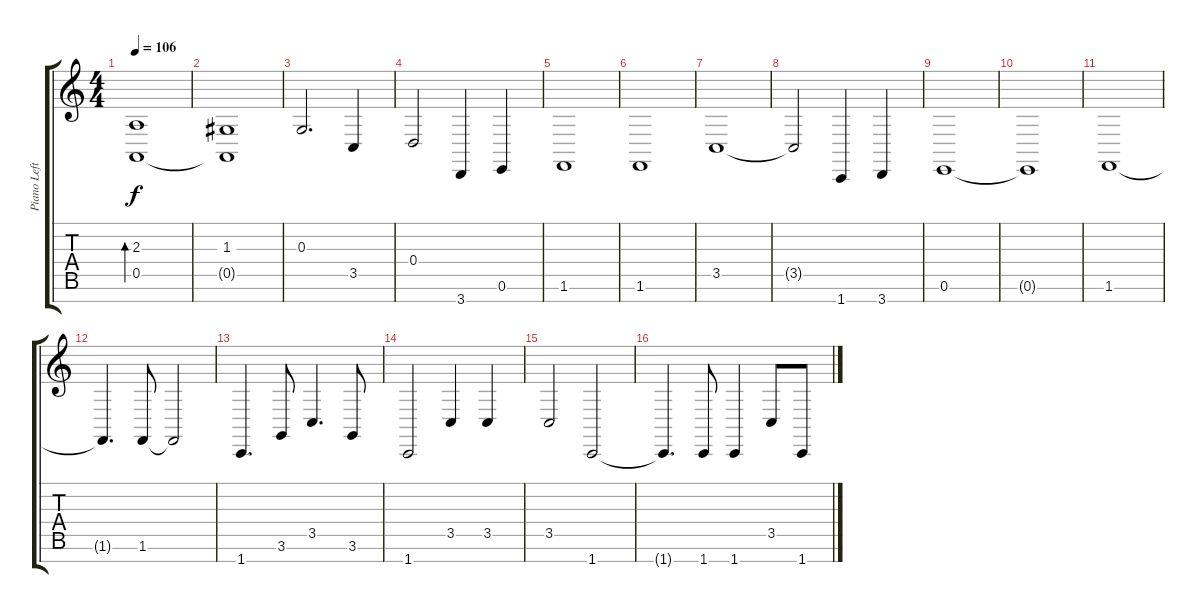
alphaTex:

\track ("Piano Left Hand" "Piano Left") {instrument brightacousticpiano}
\staff {score tabs}
\tuning (E4 B3 G3 D3 A2 E2 B1) {hide}
\ts (4 4)
\tempo 106
\clef g2
\ks c
(2.3 0.5).1{bd 120 dy f instrument brightacousticpiano} |
(1.3 0.5{t}).1 |
0.3.2{d} 3.5.4 |
0.4.2 3.7.4 0.6.4 |
1.6.1 |
1.6.1 |
3.5.1 |
3.5{t}.2 1.7.4 3.7.4 |
0.6.1 |
0.6{t}.1 |
1.6.1 |
1.6{t}.4{d} 1.6.8 1.6{t}.2 |
1.7.4{d} 3.6.8 3.5.4{d} 3.6.8 |
1.7.2 3.5.4 3.5.4 |
3.5.2 1.7.2 |
1.7{t}.4{d} 1.7.8 1.7.4 3.5.8 1.7.8
